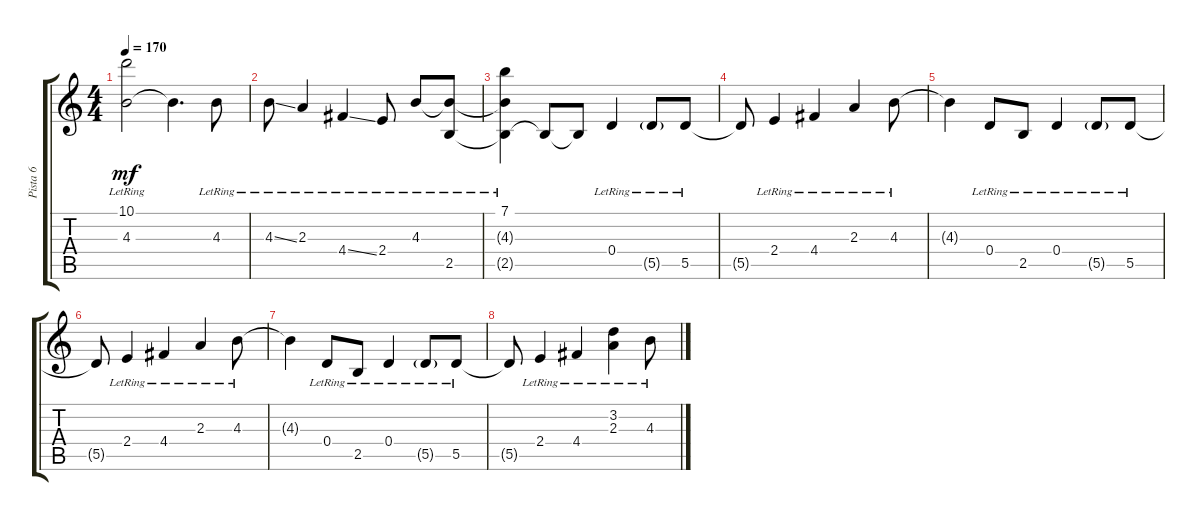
\track ("Pista 6" "Pista 6") {instrument electricguitarmuted}
\staff {score tabs}
\tuning (E4 B3 G3 D3 A2 D2) {hide}
\ts (4 4)
\tempo 170
\clef g2
\ks c
(10.1{lr} 4.3{t}).2{dy mf} 4.3{t}.4{d} 4.3{lr}.8 |
4.3{ss lr}.8 2.3{lr}.4 4.4{ss lr}.4 2.4{lr}.8 4.3{lr}.8 (4.3{t} 2.5{lr}).8 |
(7.1{lr} 4.3{t} 2.5{t}).4{instrument electricguitarmuted} 2.5{t}.8 2.5{t}.8 0.4{lr}.4 5.5{g lr}.8 5.5{lr}.8 |
5.5{t}.8 2.4{lr}.4 4.4{lr}.4 2.3{lr}.4 4.3{lr}.8 |
4.3{t}.4{instrument electricguitarmuted} 0.4{lr}.8 2.5{lr}.8 0.4{lr}.4 5.5{g lr}.8 5.5{lr}.8 |
5.5{t}.8 2.4{lr}.4 4.4{lr}.4 2.3{lr}.4 4.3{lr}.8 |
4.3{t}.4{instrument electricguitarmuted} 0.4{lr}.8 2.5{lr}.8 0.4{lr}.4 5.5{g lr}.8 5.5{lr}.8 |
5.5{t}.8 2.4{lr}.4 4.4{lr}.4 (3.2 2.3{lr}).4 4.3{lr}.8
